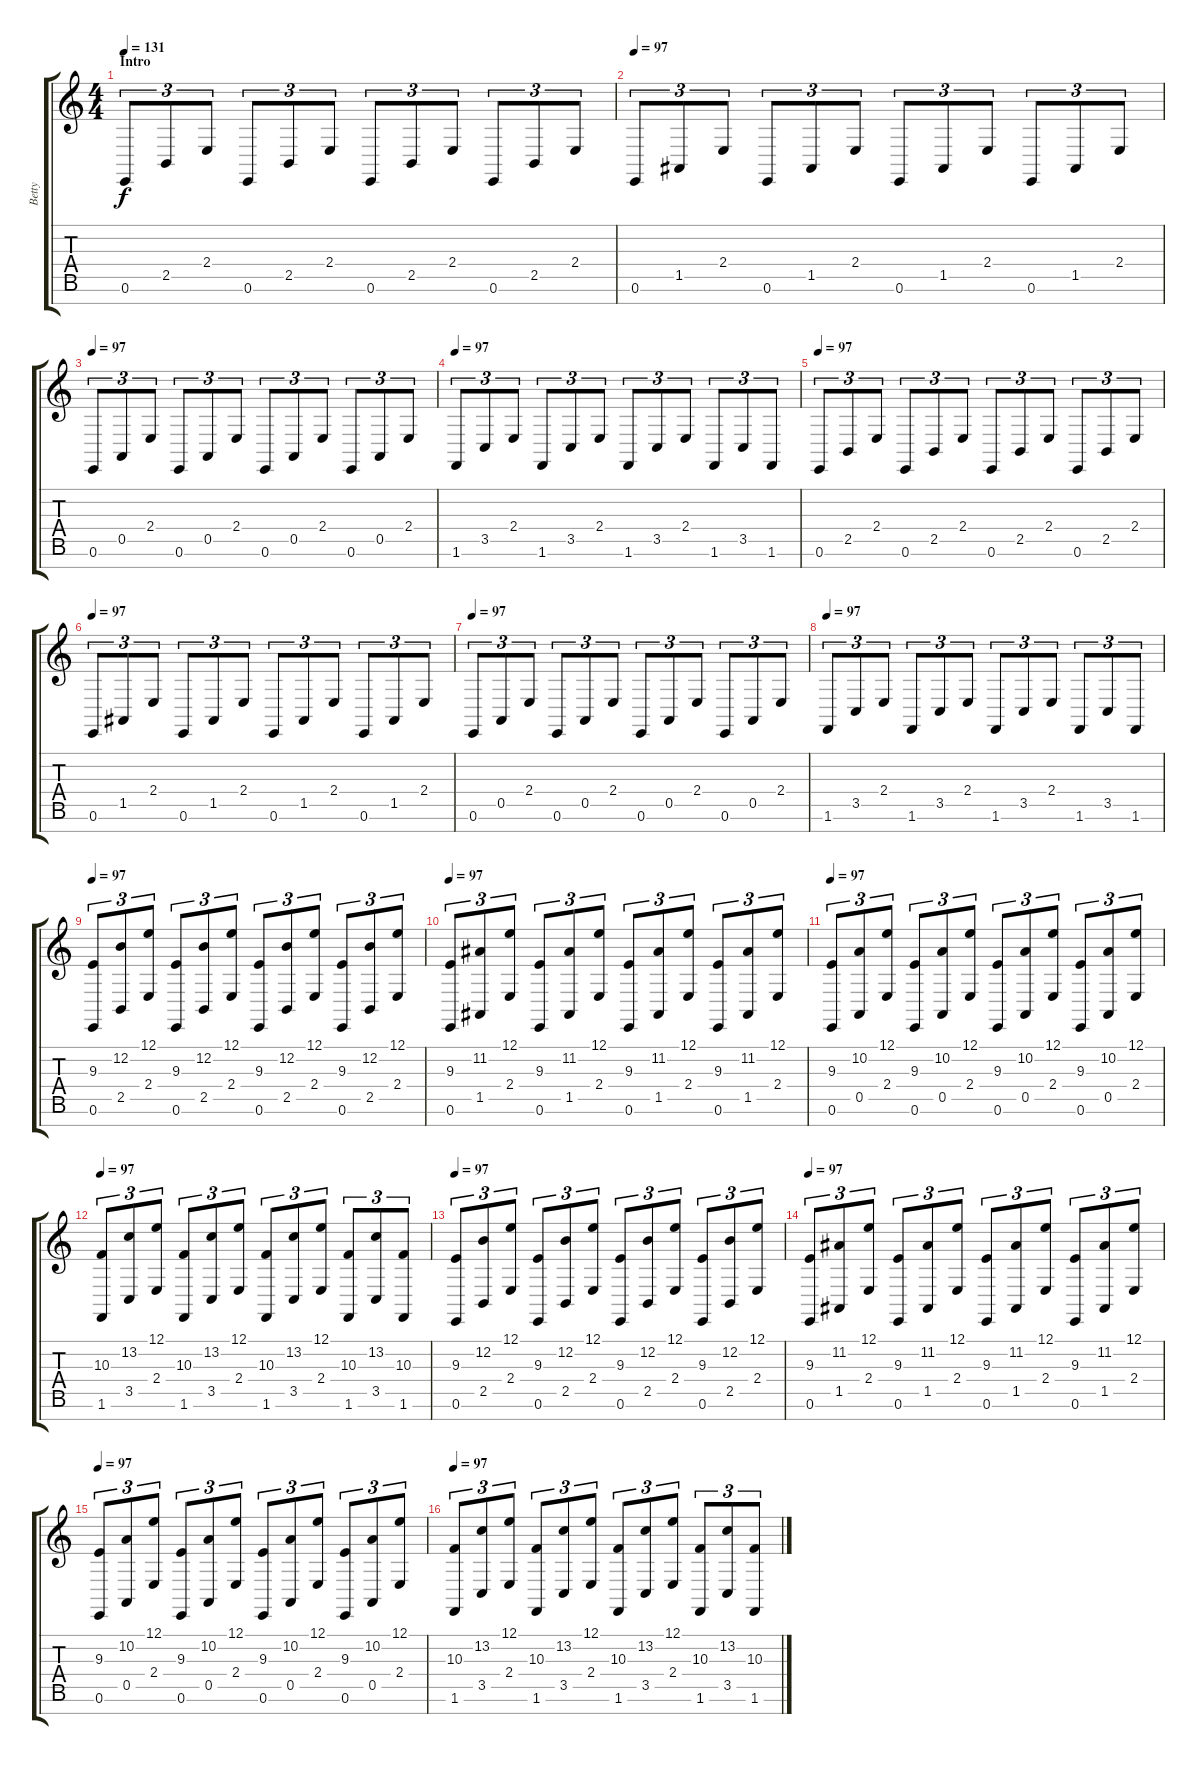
\track ("Betty" "Betty") {instrument churchorgan}
\staff {score tabs}
\tuning (E4 B3 G3 D3 A2 E2 B1) {hide}
\ts (4 4)
\section ("" "Intro")
\tempo 131
\tempo 97
\tempo 131
\clef g2
\ks c
0.6.8{tu (3 2) dy f instrument koto} 2.5.8{tu (3 2)} 2.4.8{tu (3 2)} 0.6.8{tu (3 2)} 2.5.8{tu (3 2)} 2.4.8{tu (3 2)} 0.6.8{tu (3 2)} 2.5.8{tu (3 2)} 2.4.8{tu (3 2)} 0.6.8{tu (3 2)} 2.5.8{tu (3 2)} 2.4.8{tu (3 2)} |
\tempo 97
0.6.8{tu (3 2) instrument koto} 1.5.8{tu (3 2)} 2.4.8{tu (3 2)} 0.6.8{tu (3 2)} 1.5.8{tu (3 2)} 2.4.8{tu (3 2)} 0.6.8{tu (3 2)} 1.5.8{tu (3 2)} 2.4.8{tu (3 2)} 0.6.8{tu (3 2)} 1.5.8{tu (3 2)} 2.4.8{tu (3 2)} |
\tempo 97
0.6.8{tu (3 2) instrument koto} 0.5.8{tu (3 2)} 2.4.8{tu (3 2)} 0.6.8{tu (3 2)} 0.5.8{tu (3 2)} 2.4.8{tu (3 2)} 0.6.8{tu (3 2)} 0.5.8{tu (3 2)} 2.4.8{tu (3 2)} 0.6.8{tu (3 2)} 0.5.8{tu (3 2)} 2.4.8{tu (3 2)} |
\tempo 97
1.6.8{tu (3 2) instrument koto} 3.5.8{tu (3 2)} 2.4.8{tu (3 2)} 1.6.8{tu (3 2)} 3.5.8{tu (3 2)} 2.4.8{tu (3 2)} 1.6.8{tu (3 2)} 3.5.8{tu (3 2)} 2.4.8{tu (3 2)} 1.6.8{tu (3 2)} 3.5.8{tu (3 2)} 1.6.8{tu (3 2)} |
\tempo 97
0.6.8{tu (3 2) instrument koto} 2.5.8{tu (3 2)} 2.4.8{tu (3 2)} 0.6.8{tu (3 2)} 2.5.8{tu (3 2)} 2.4.8{tu (3 2)} 0.6.8{tu (3 2)} 2.5.8{tu (3 2)} 2.4.8{tu (3 2)} 0.6.8{tu (3 2)} 2.5.8{tu (3 2)} 2.4.8{tu (3 2)} |
\tempo 97
0.6.8{tu (3 2) instrument koto} 1.5.8{tu (3 2)} 2.4.8{tu (3 2)} 0.6.8{tu (3 2)} 1.5.8{tu (3 2)} 2.4.8{tu (3 2)} 0.6.8{tu (3 2)} 1.5.8{tu (3 2)} 2.4.8{tu (3 2)} 0.6.8{tu (3 2)} 1.5.8{tu (3 2)} 2.4.8{tu (3 2)} |
\tempo 97
0.6.8{tu (3 2) instrument koto} 0.5.8{tu (3 2)} 2.4.8{tu (3 2)} 0.6.8{tu (3 2)} 0.5.8{tu (3 2)} 2.4.8{tu (3 2)} 0.6.8{tu (3 2)} 0.5.8{tu (3 2)} 2.4.8{tu (3 2)} 0.6.8{tu (3 2)} 0.5.8{tu (3 2)} 2.4.8{tu (3 2)} |
\tempo 97
1.6.8{tu (3 2) instrument koto} 3.5.8{tu (3 2)} 2.4.8{tu (3 2)} 1.6.8{tu (3 2)} 3.5.8{tu (3 2)} 2.4.8{tu (3 2)} 1.6.8{tu (3 2)} 3.5.8{tu (3 2)} 2.4.8{tu (3 2)} 1.6.8{tu (3 2)} 3.5.8{tu (3 2)} 1.6.8{tu (3 2)} |
\tempo 97
(9.3 0.6).8{tu (3 2) instrument fx4atmosphere} (12.2 2.5).8{tu (3 2)} (12.1 2.4).8{tu (3 2)} (9.3 0.6).8{tu (3 2)} (12.2 2.5).8{tu (3 2)} (12.1 2.4).8{tu (3 2)} (9.3 0.6).8{tu (3 2)} (12.2 2.5).8{tu (3 2)} (12.1 2.4).8{tu (3 2)} (9.3 0.6).8{tu (3 2)} (12.2 2.5).8{tu (3 2)} (12.1 2.4).8{tu (3 2)} |
\tempo 97
(9.3 0.6).8{tu (3 2) instrument fx4atmosphere} (11.2 1.5).8{tu (3 2)} (12.1 2.4).8{tu (3 2)} (9.3 0.6).8{tu (3 2)} (11.2 1.5).8{tu (3 2)} (12.1 2.4).8{tu (3 2)} (9.3 0.6).8{tu (3 2)} (11.2 1.5).8{tu (3 2)} (12.1 2.4).8{tu (3 2)} (9.3 0.6).8{tu (3 2)} (11.2 1.5).8{tu (3 2)} (12.1 2.4).8{tu (3 2)} |
\tempo 97
(9.3 0.6).8{tu (3 2) instrument fx4atmosphere} (10.2 0.5).8{tu (3 2)} (12.1 2.4).8{tu (3 2)} (9.3 0.6).8{tu (3 2)} (10.2 0.5).8{tu (3 2)} (12.1 2.4).8{tu (3 2)} (9.3 0.6).8{tu (3 2)} (10.2 0.5).8{tu (3 2)} (12.1 2.4).8{tu (3 2)} (9.3 0.6).8{tu (3 2)} (10.2 0.5).8{tu (3 2)} (12.1 2.4).8{tu (3 2)} |
\tempo 97
(10.3 1.6).8{tu (3 2) instrument fx4atmosphere} (13.2 3.5).8{tu (3 2)} (12.1 2.4).8{tu (3 2)} (10.3 1.6).8{tu (3 2)} (13.2 3.5).8{tu (3 2)} (12.1 2.4).8{tu (3 2)} (10.3 1.6).8{tu (3 2)} (13.2 3.5).8{tu (3 2)} (12.1 2.4).8{tu (3 2)} (10.3 1.6).8{tu (3 2)} (13.2 3.5).8{tu (3 2)} (10.3 1.6).8{tu (3 2)} |
\tempo 97
(9.3 0.6).8{tu (3 2) instrument fx4atmosphere} (12.2 2.5).8{tu (3 2)} (12.1 2.4).8{tu (3 2)} (9.3 0.6).8{tu (3 2)} (12.2 2.5).8{tu (3 2)} (12.1 2.4).8{tu (3 2)} (9.3 0.6).8{tu (3 2)} (12.2 2.5).8{tu (3 2)} (12.1 2.4).8{tu (3 2)} (9.3 0.6).8{tu (3 2)} (12.2 2.5).8{tu (3 2)} (12.1 2.4).8{tu (3 2)} |
\tempo 97
(9.3 0.6).8{tu (3 2) instrument fx4atmosphere} (11.2 1.5).8{tu (3 2)} (12.1 2.4).8{tu (3 2)} (9.3 0.6).8{tu (3 2)} (11.2 1.5).8{tu (3 2)} (12.1 2.4).8{tu (3 2)} (9.3 0.6).8{tu (3 2)} (11.2 1.5).8{tu (3 2)} (12.1 2.4).8{tu (3 2)} (9.3 0.6).8{tu (3 2)} (11.2 1.5).8{tu (3 2)} (12.1 2.4).8{tu (3 2)} |
\tempo 97
(9.3 0.6).8{tu (3 2) instrument fx4atmosphere} (10.2 0.5).8{tu (3 2)} (12.1 2.4).8{tu (3 2)} (9.3 0.6).8{tu (3 2)} (10.2 0.5).8{tu (3 2)} (12.1 2.4).8{tu (3 2)} (9.3 0.6).8{tu (3 2)} (10.2 0.5).8{tu (3 2)} (12.1 2.4).8{tu (3 2)} (9.3 0.6).8{tu (3 2)} (10.2 0.5).8{tu (3 2)} (12.1 2.4).8{tu (3 2)} |
\tempo 97
(10.3 1.6).8{tu (3 2) instrument fx4atmosphere} (13.2 3.5).8{tu (3 2)} (12.1 2.4).8{tu (3 2)} (10.3 1.6).8{tu (3 2)} (13.2 3.5).8{tu (3 2)} (12.1 2.4).8{tu (3 2)} (10.3 1.6).8{tu (3 2)} (13.2 3.5).8{tu (3 2)} (12.1 2.4).8{tu (3 2)} (10.3 1.6).8{tu (3 2)} (13.2 3.5).8{tu (3 2)} (10.3 1.6).8{tu (3 2)}
